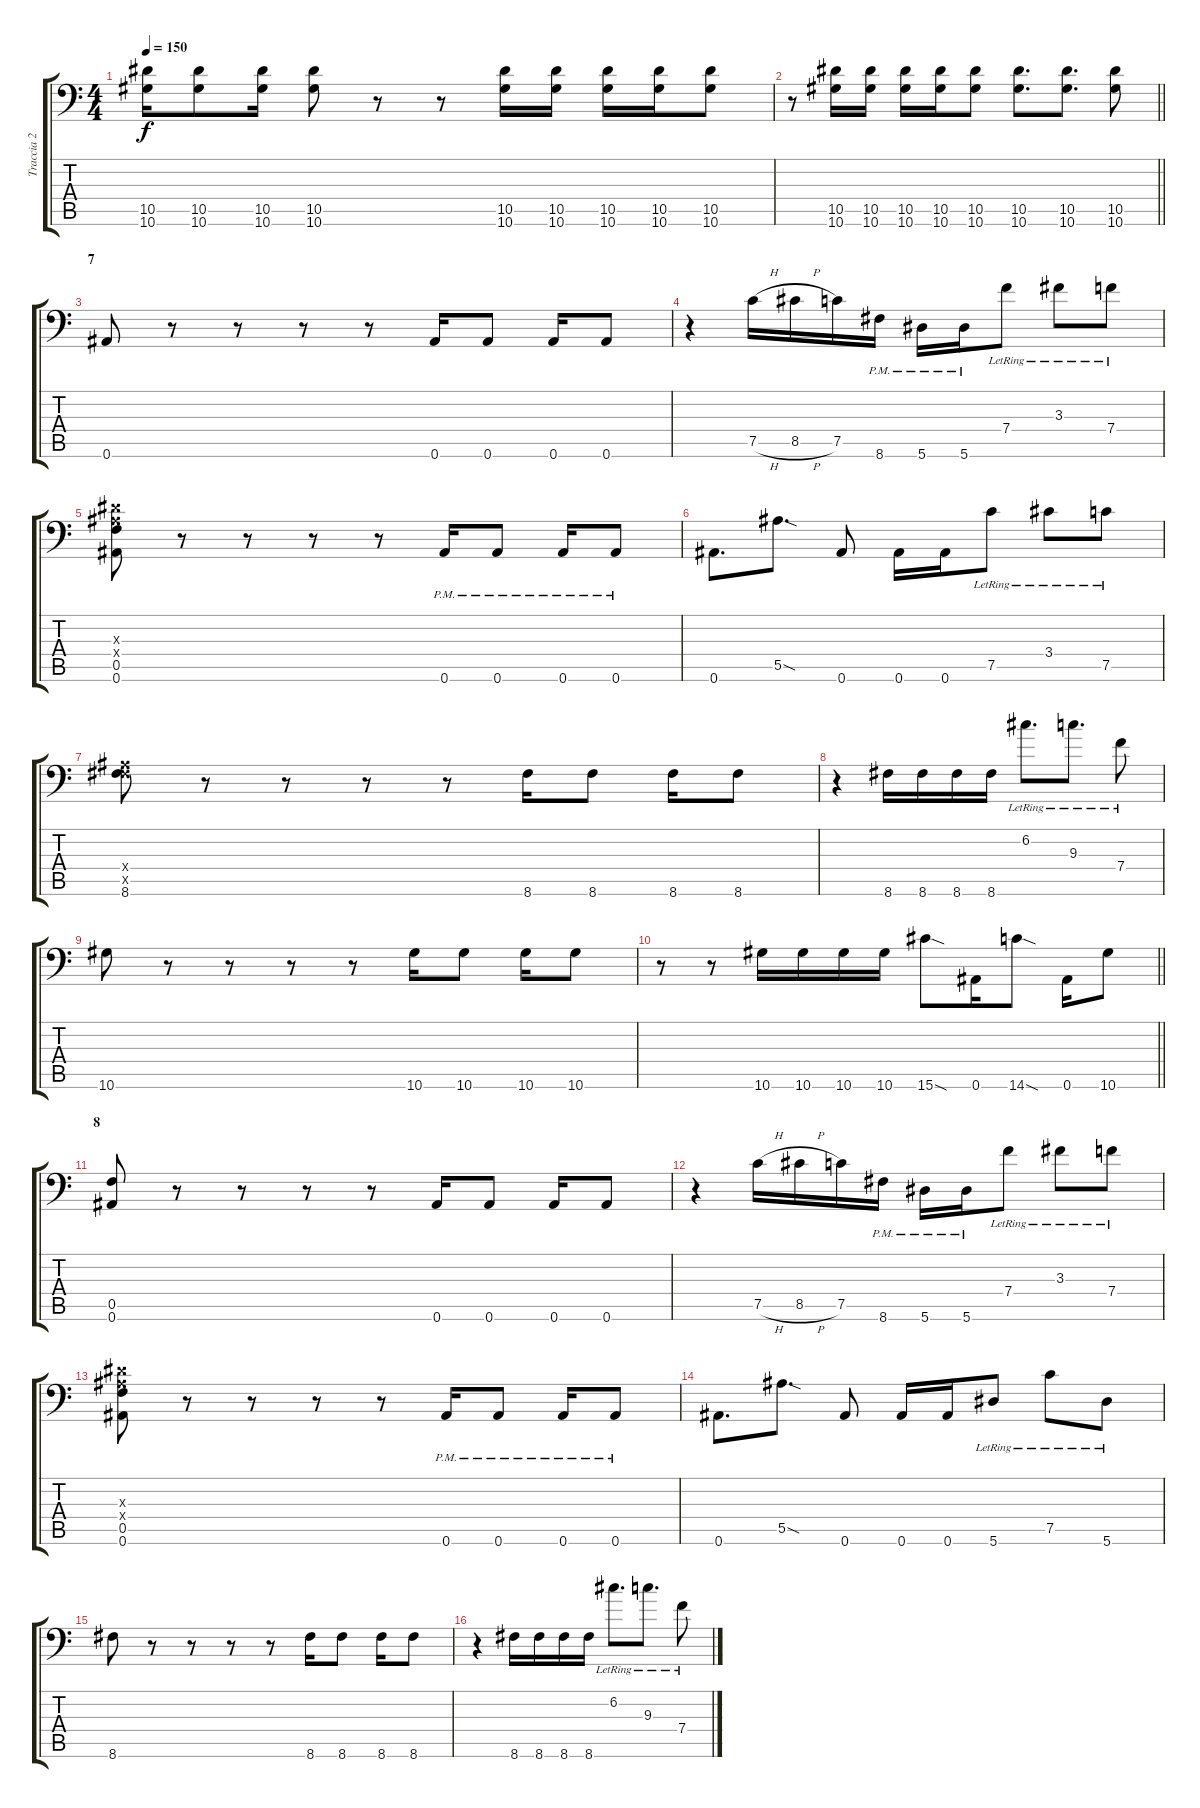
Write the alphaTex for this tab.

\track ("Traccia 2" "Traccia 2") {instrument distortionguitar}
\staff {score tabs}
\tuning (C4 G3 Eb3 Bb2 F2 Bb1) {hide}
\ts (4 4)
\tempo 150
\clef f4
\ks c
(10.5 10.6).16{dy f} (10.5 10.6).8 (10.5 10.6).16 (10.5 10.6).8 r.8 r.8 (10.5 10.6).16 (10.5 10.6).16 (10.5 10.6).16 (10.5 10.6).16 (10.5 10.6).8 |
\barLineRight lightlight
r.8 (10.5 10.6).16 (10.5 10.6).16 (10.5 10.6).16 (10.5 10.6).16 (10.5 10.6).8 (10.5 10.6).8{d} (10.5 10.6).8{d} (10.5 10.6).8 |
\section ("" "7")
0.6.8 r.8 r.8 r.8 r.8 0.6.16 0.6.8 0.6.16 0.6.8 |
r.4 7.5{h}.16 8.5{h}.16 7.5.16 8.6{pm}.16 5.6{pm}.16 5.6{pm}.16 7.4{lr}.8 3.3{lr}.8 7.4{lr}.8 |
(0.3{x} 0.4{x} 0.5 0.6).8 r.8 r.8 r.8 r.8 0.6{pm}.16 0.6{pm}.8 0.6{pm}.16 0.6{pm}.8 |
0.6.8{d} 5.5{sod}.8{d} 0.6.8 0.6.16 0.6.16 7.5{lr}.8 3.4{lr}.8 7.5{lr}.8 |
(0.4{x} 0.5{x} 8.6).8 r.8 r.8 r.8 r.8 8.6.16 8.6.8 8.6.16 8.6.8 |
r.4 8.6.16 8.6.16 8.6.16 8.6.16 6.2{lr}.8{d} 9.3{lr}.8{d} 7.4{lr}.8 |
10.6.8 r.8 r.8 r.8 r.8 10.6.16 10.6.8 10.6.16 10.6.8 |
\barLineRight lightlight
r.8 r.8 10.6.16 10.6.16 10.6.16 10.6.16 15.6{sod}.8 0.6.16 14.6{sod}.8 0.6.16 10.6.8 |
\section ("" "8")
(0.5 0.6).8 r.8 r.8 r.8 r.8 0.6.16 0.6.8 0.6.16 0.6.8 |
r.4 7.5{h}.16 8.5{h}.16 7.5.16 8.6{pm}.16 5.6{pm}.16 5.6{pm}.16 7.4{lr}.8 3.3{lr}.8 7.4{lr}.8 |
(0.3{x} 0.4{x} 0.5 0.6).8 r.8 r.8 r.8 r.8 0.6{pm}.16 0.6{pm}.8 0.6{pm}.16 0.6{pm}.8 |
0.6.8{d} 5.5{sod}.8{d} 0.6.8 0.6.16 0.6.16 5.6{lr}.8 7.5{lr}.8 5.6{lr}.8 |
8.6.8 r.8 r.8 r.8 r.8 8.6.16 8.6.8 8.6.16 8.6.8 |
r.4 8.6.16 8.6.16 8.6.16 8.6.16 6.2{lr}.8{d} 9.3{lr}.8{d} 7.4{lr}.8
